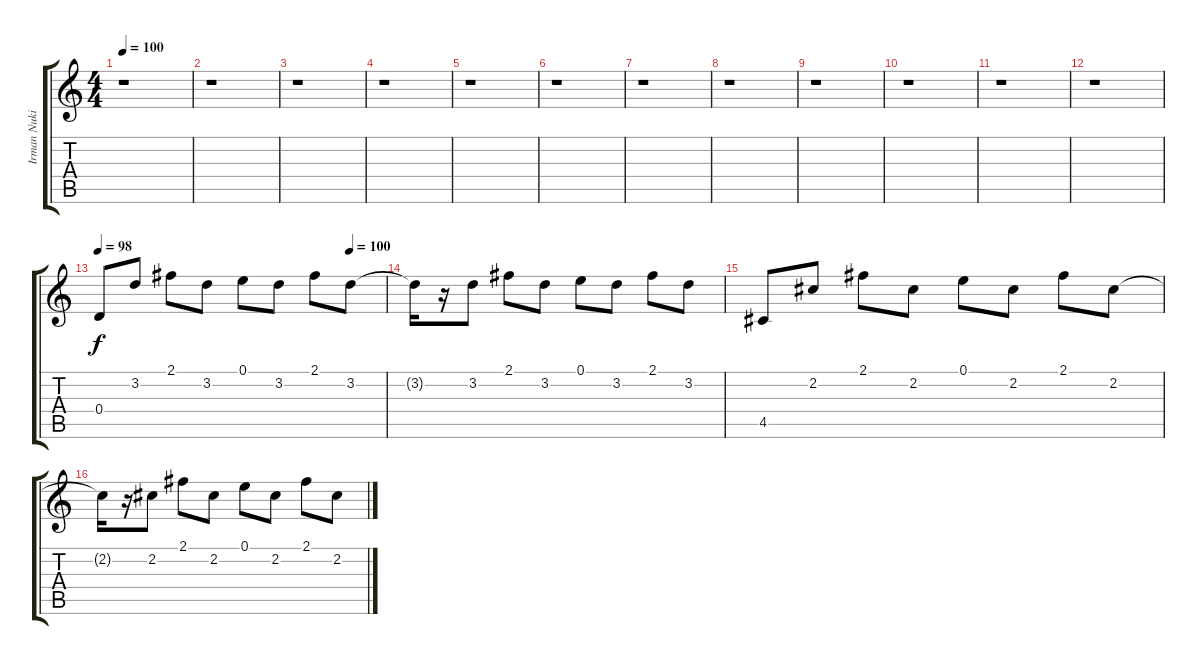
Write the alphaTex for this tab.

\track ("Irman Nuki" "Irman Nuki") {instrument electricguitarclean}
\staff {score tabs}
\tuning (E4 B3 G3 D3 A2 E2) {hide}
\ts (4 4)
\tempo 100
\clef g2
\ks c
r.1{dy f} |
r.1 |
r.1 |
r.1 |
r.1 |
r.1 |
r.1 |
r.1 |
r.1 |
r.1 |
r.1 |
r.1 |
\tempo 98
\tempo (100 0.875)
0.4.8 3.2.8 2.1.8 3.2.8 0.1.8 3.2.8 2.1.8 3.2.8 |
3.2{t}.16 r.16 3.2.8 2.1.8 3.2.8 0.1.8 3.2.8 2.1.8 3.2.8 |
4.5.8 2.2.8 2.1.8 2.2.8 0.1.8 2.2.8 2.1.8 2.2.8 |
2.2{t}.16 r.16 2.2.8 2.1.8 2.2.8 0.1.8 2.2.8 2.1.8 2.2.8
